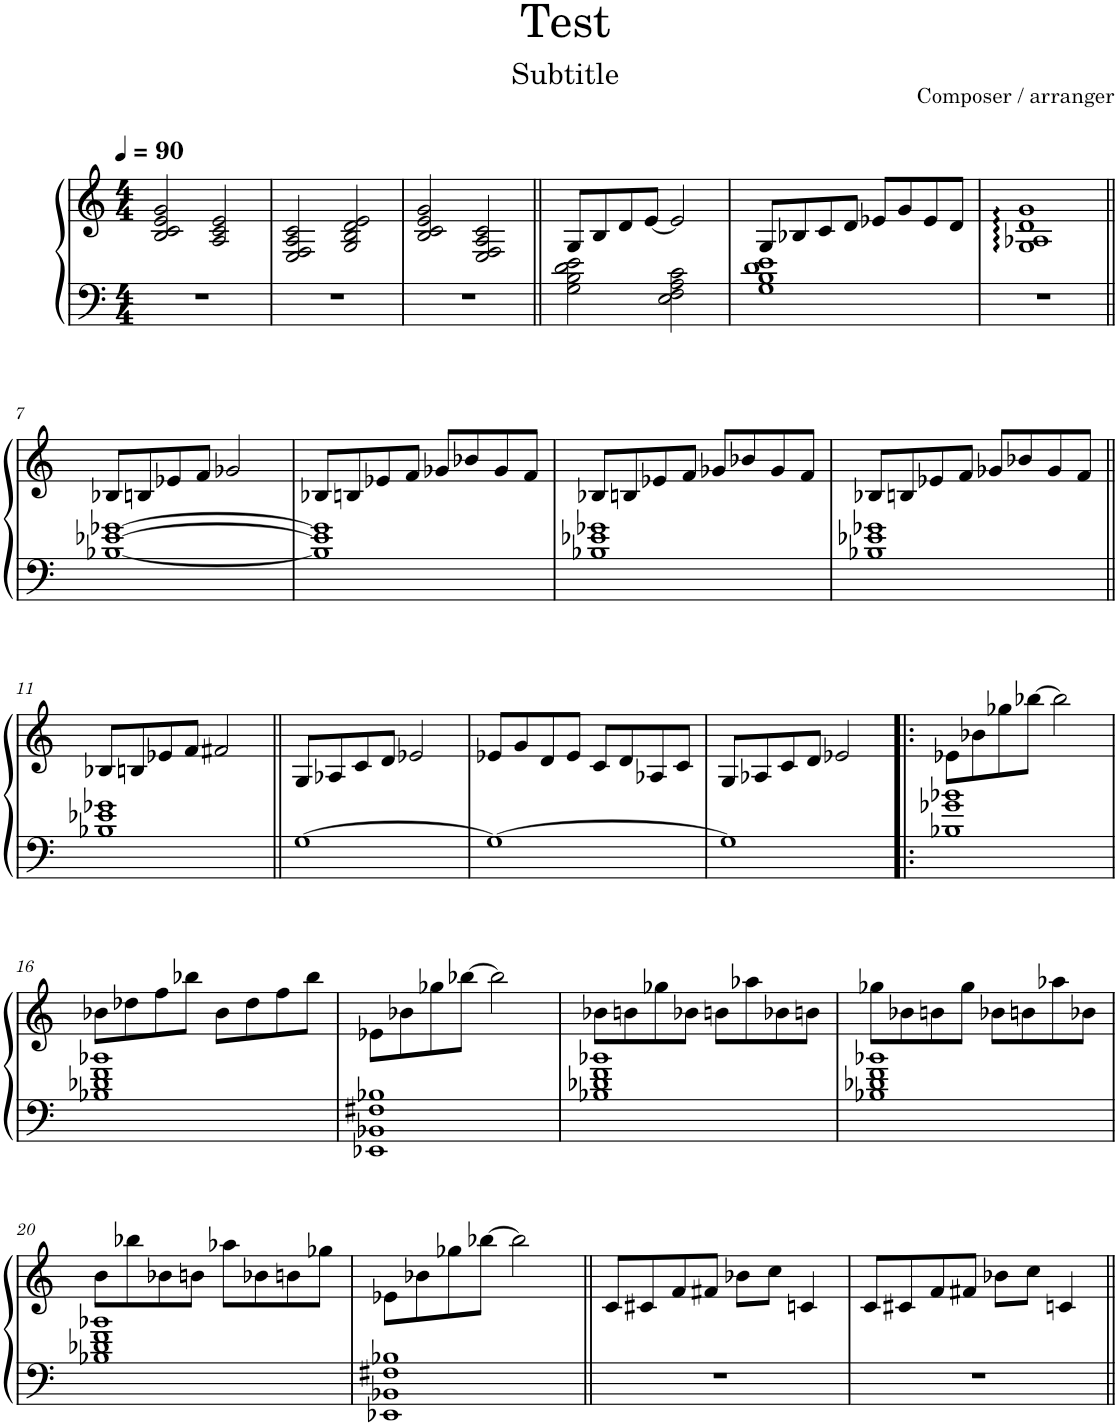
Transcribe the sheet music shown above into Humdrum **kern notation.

**kern	**kern
*part1	*part1
*staff2	*staff1
*I"Grand Piano	*
*I'Pno.	*
*clefF4	*clefG2
*k[]	*k[]
*M4/4	*M4/4
*MM90	*MM90
=1	=1
1r	2B/ 2c/ 2e/ 2g/
.	2A/ 2c/ 2e/
=2	=2
1r	2E/ 2F/ 2A/ 2c/
.	2G/ 2B/ 2d/ 2e/
=3	=3
1r	2B/ 2c/ 2e/ 2g/
.	2E/ 2F/ 2A/ 2c/
=4||	=4||
2G\ 2B\ 2d\ 2e\	8G/L
.	8B/
.	8d/
.	[8e/J
2E\ 2F\ 2A\ 2c\	2e/]
=5	=5
1G 1B 1d 1e	8G/L
.	8B-X/
.	8c/
.	8d/J
.	8e-X/L
.	8g/
.	8e-/
.	8d/J
=6	=6
1r	1G: 1A-X: 1d: 1g:
!!LO:LB:g=z
=7||	=7||
[1B-X [1e-X [1g-X	8B-X/L
.	8Bn/
.	8e-X/
.	8f/J
.	2g-X/
=8	=8
1B-] 1e-] 1g-]	8B-X/L
.	8Bn/
.	8e-X/
.	8f/J
.	8g-X/L
.	8b-X/
.	8g-/
.	8f/J
=9	=9
1B-X 1e-X 1g-X	8B-X/L
.	8Bn/
.	8e-X/
.	8f/J
.	8g-X/L
.	8b-X/
.	8g-/
.	8f/J
=10	=10
1B-X 1e-X 1g-X	8B-X/L
.	8Bn/
.	8e-X/
.	8f/J
.	8g-X/L
.	8b-X/
.	8g-/
.	8f/J
!!LO:LB:g=z
=11||	=11||
1B-X 1e-X 1g-X	8B-X/L
.	8Bn/
.	8e-X/
.	8f/J
.	2f#X/
=12||	=12||
[1G	8G/L
.	8A-X/
.	8c/
.	8d/J
.	2e-X/
=13	=13
1G_	8e-X/L
.	8g/
.	8d/
.	8e-/J
.	8c/L
.	8d/
.	8A-X/
.	8c/J
=14	=14
1G]	8G/L
.	8A-X/
.	8c/
.	8d/J
.	2e-X/
=15!|:	=15!|:
1B-X 1g-X 1b-X	8e-X\L
.	8b-X\
.	8gg-X\
.	[8bb-X\J
.	2bb-\]
!!LO:LB:g=z
=16	=16
1B-X 1d-X 1f 1b-X	8b-X\L
.	8dd-X\
.	8ff\
.	8bb-X\J
.	8b-\L
.	8dd-\
.	8ff\
.	8bb-\J
=17	=17
1EE-X 1BB-X 1F#X 1B-X	8e-X\L
.	8b-X\
.	8gg-X\
.	[8bb-X\J
.	2bb-\]
=18	=18
1B-X 1d-X 1f 1b-X	8b-X\L
.	8bn\
.	8gg-X\
.	8b-X\J
.	8bn\L
.	8aa-X\
.	8b-X\
.	8bn\J
=19	=19
1B-X 1d-X 1f 1b-X	8gg-X\L
.	8b-X\
.	8bn\
.	8gg-\J
.	8b-X\L
.	8bn\
.	8aa-X\
.	8b-X\J
!!LO:LB:g=z
=20	=20
1B-X 1d-X 1f 1b-X	8b\L
.	8bb-X\
.	8b-X\
.	8bn\J
.	8aa-X\L
.	8b-X\
.	8bn\
.	8gg-X\J
=21	=21
1EE-X 1BB-X 1F#X 1B-X	8e-X\L
.	8b-X\
.	8gg-X\
.	[8bb-X\J
.	2bb-\]
=22||	=22||
1r	8c/L
.	8c#X/
.	8f/
.	8f#X/J
.	8b-X\L
.	8cc\J
.	4cn/
=23	=23
1r	8c/L
.	8c#X/
.	8f/
.	8f#X/J
.	8b-X\L
.	8cc\J
.	4cn/
=||	=||
*-	*-
